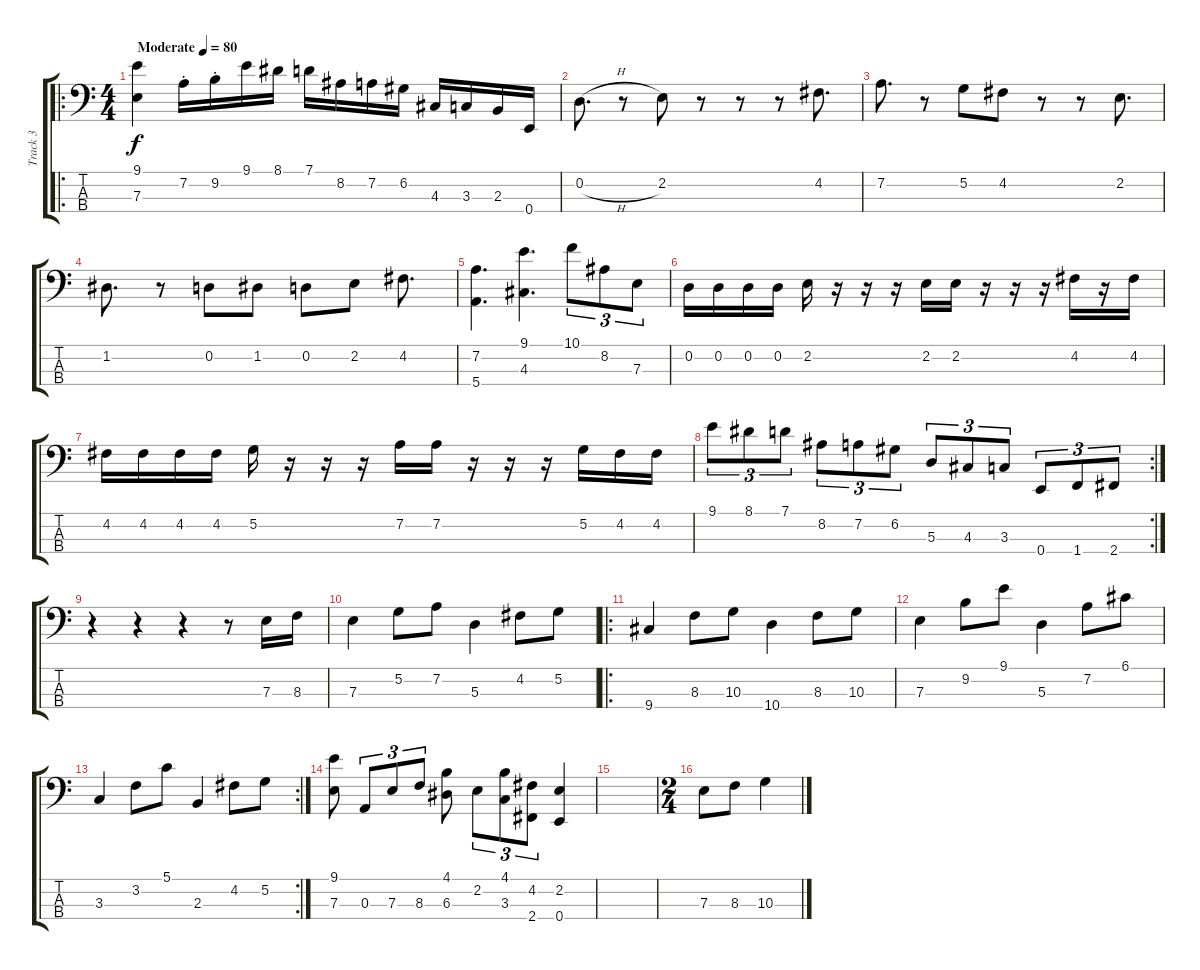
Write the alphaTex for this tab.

\track ("Track 3" "Track 3") {instrument electricbassfinger}
\staff {score tabs}
\tuning (G2 D2 A1 E1) {hide}
\ro
\ts (4 4)
\tempo (80 "Moderate")
\clef f4
\ks c
(9.1 7.3).4{dy f instrument electricbassfinger} 7.2{st}.16 9.2{st}.16 9.1.16 8.1.16 7.1.16 8.2.16 7.2.16 6.2.16 4.3.16 3.3.16 2.3.16 0.4.16 |
0.2{h}.8{d} r.8 2.2.8 r.8 r.8 r.8 4.2.8{d} |
7.2.8{d} r.8 5.2.8 4.2.8 r.8 r.8 2.2.8{d} |
1.2.8{d} r.8 0.2.8 1.2.8 0.2.8 2.2.8 4.2.8{d} |
(7.2 5.4).4{d} (9.1 4.3).4{d} 10.1.8{tu (3 2)} 8.2.8{tu (3 2)} 7.3.8{tu (3 2)} |
0.2.16 0.2.16 0.2.16 0.2.16 2.2.16 r.16 r.16 r.16 2.2.16 2.2.16 r.16 r.16 r.16 4.2.16 r.16 4.2.16 |
4.2.16 4.2.16 4.2.16 4.2.16 5.2.16 r.16 r.16 r.16 7.2.16 7.2.16 r.16 r.16 r.16 5.2.16 4.2.16 4.2.16 |
\rc 2
9.1.8{tu (3 2)} 8.1.8{tu (3 2)} 7.1.8{tu (3 2)} 8.2.8{tu (3 2)} 7.2.8{tu (3 2)} 6.2.8{tu (3 2)} 5.3.8{tu (3 2)} 4.3.8{tu (3 2)} 3.3.8{tu (3 2)} 0.4.8{tu (3 2)} 1.4.8{tu (3 2)} 2.4.8{tu (3 2)} |
r.4 r.4 r.4 r.8 7.3.16 8.3.16 |
7.3.4 5.2.8 7.2.8 5.3.4 4.2.8 5.2.8 |
\ro
9.4.4 8.3.8 10.3.8 10.4.4 8.3.8 10.3.8 |
7.3.4 9.2.8 9.1.8 5.3.4 7.2.8 6.1.8 |
\rc 2
3.3.4 3.2.8 5.1.8 2.3.4 4.2.8 5.2.8 |
(9.1 7.3).8 0.3.8{tu (3 2)} 7.3.8{tu (3 2)} 8.3.8{tu (3 2)} (4.1 6.3).8 2.2.8{tu (3 2)} (4.1 3.3).8{tu (3 2)} (4.2 2.4).8{tu (3 2)} (2.2 0.4).4 |
|
\ts (2 4)
7.3.8 8.3.8 10.3.4
